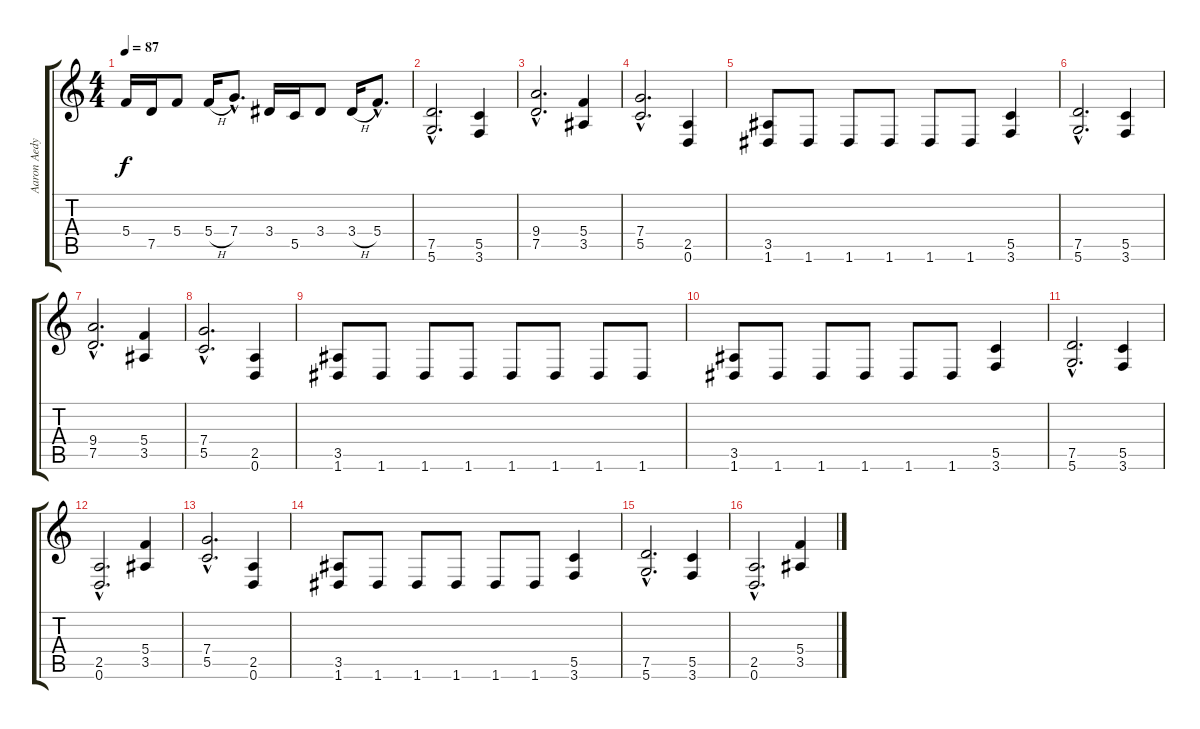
\track ("Aaron Aedy" "Aaron Aedy") {instrument distortionguitar}
\staff {score tabs}
\tuning (D4 A3 F3 C3 G2 D2) {hide}
\ts (4 4)
\tempo 87
\clef g2
\ks c
5.4.16{dy f} 7.5.16 5.4.8 5.4{h}.16 7.4{hac}.8{d} 3.4.16 5.5.16 3.4.8 3.4{h}.16 5.4{hac}.8{d} |
(7.5{hac} 5.6{hac}).2{d volume 16 balance 8} (5.5 3.6).4 |
(9.4{hac} 7.5{hac}).2{d} (5.4 3.5).4 |
(7.4{hac} 5.5{hac}).2{d} (2.5 0.6).4 |
(3.5 1.6).8 1.6.8 1.6.8 1.6.8 1.6.8 1.6.8 (5.5 3.6).4 |
(7.5{hac} 5.6{hac}).2{d} (5.5 3.6).4 |
(9.4{hac} 7.5{hac}).2{d} (5.4 3.5).4 |
(7.4{hac} 5.5{hac}).2{d} (2.5 0.6).4 |
(3.5 1.6).8 1.6.8 1.6.8 1.6.8 1.6.8 1.6.8 1.6.8 1.6.8 |
(3.5 1.6).8 1.6.8 1.6.8 1.6.8 1.6.8 1.6.8 (5.5 3.6).4 |
(7.5{hac} 5.6{hac}).2{d volume 16 balance 8} (5.5 3.6).4 |
(2.5{hac} 0.6{hac}).2{d} (5.4 3.5).4 |
(7.4{hac} 5.5{hac}).2{d} (2.5 0.6).4 |
(3.5 1.6).8 1.6.8 1.6.8 1.6.8 1.6.8 1.6.8 (5.5 3.6).4 |
(7.5{hac} 5.6{hac}).2{d volume 16 balance 8} (5.5 3.6).4 |
(2.5{hac} 0.6{hac}).2{d} (5.4 3.5).4
